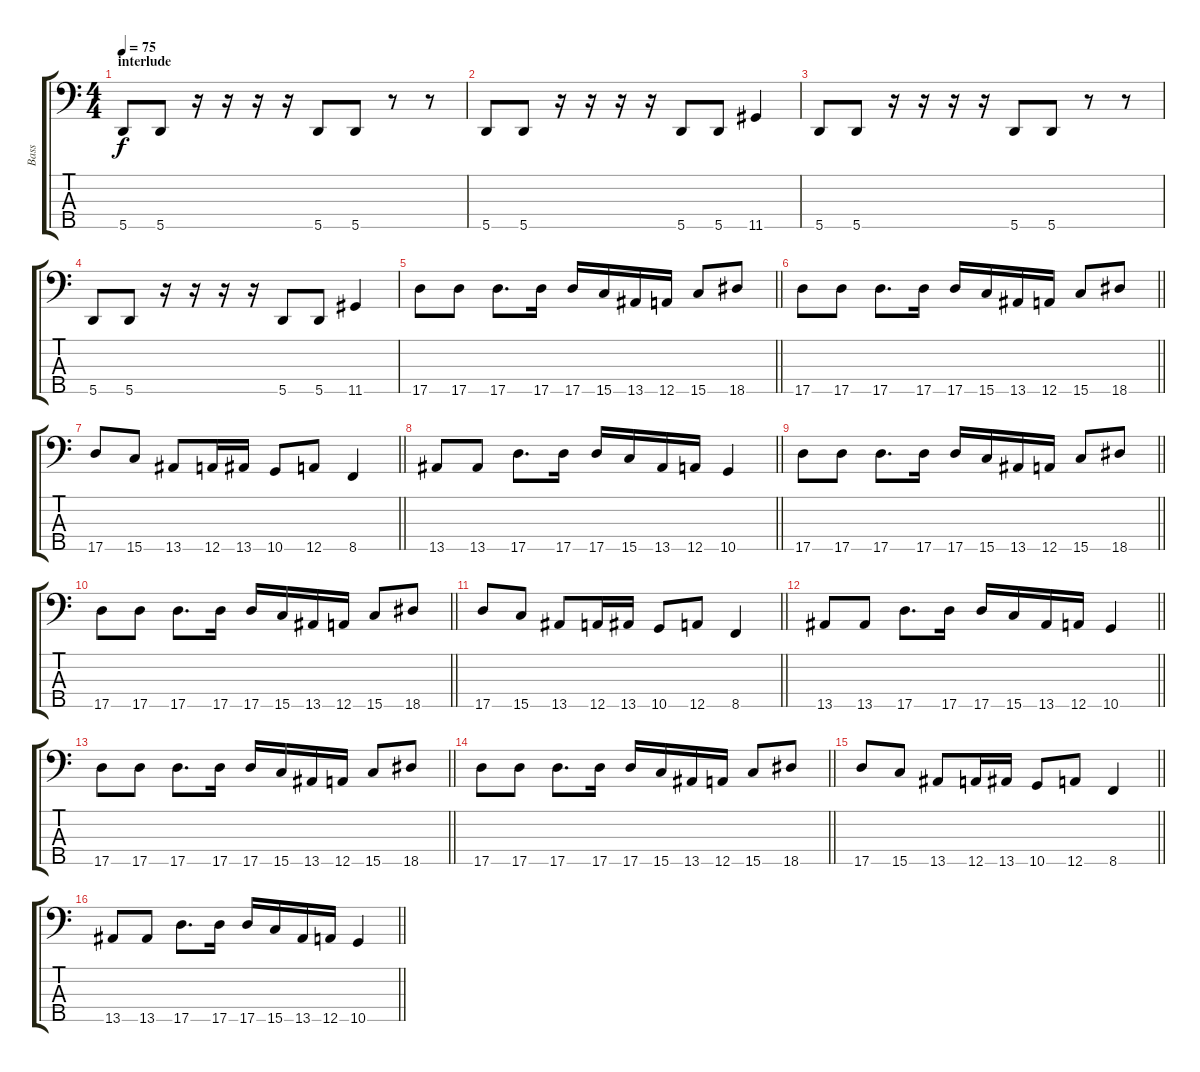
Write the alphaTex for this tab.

\track ("Bass" "Bass") {instrument electricbassfinger}
\staff {score tabs}
\tuning (F2 C2 G1 D1 A0) {hide}
\ts (4 4)
\section ("" "interlude")
\tempo 75
\clef f4
\ks c
5.5.8{dy f} 5.5.8 r.16 r.16 r.16 r.16 5.5.8 5.5.8 r.8 r.8 |
5.5.8 5.5.8 r.16 r.16 r.16 r.16 5.5.8 5.5.8 11.5.4 |
5.5.8 5.5.8 r.16 r.16 r.16 r.16 5.5.8 5.5.8 r.8 r.8 |
5.5.8 5.5.8 r.16 r.16 r.16 r.16 5.5.8 5.5.8 11.5.4 |
\barLineRight lightlight
17.5.8 17.5.8 17.5.8{d} 17.5.16 17.5.16 15.5.16 13.5.16 12.5.16 15.5.8 18.5.8 |
\barLineRight lightlight
17.5.8 17.5.8 17.5.8{d} 17.5.16 17.5.16 15.5.16 13.5.16 12.5.16 15.5.8 18.5.8 |
\barLineRight lightlight
17.5.8 15.5.8 13.5.8 12.5.16 13.5.16 10.5.8 12.5.8 8.5.4 |
\barLineRight lightlight
13.5.8 13.5.8 17.5.8{d} 17.5.16 17.5.16 15.5.16 13.5.16 12.5.16 10.5.4 |
\barLineRight lightlight
17.5.8 17.5.8 17.5.8{d} 17.5.16 17.5.16 15.5.16 13.5.16 12.5.16 15.5.8 18.5.8 |
\barLineRight lightlight
17.5.8 17.5.8 17.5.8{d} 17.5.16 17.5.16 15.5.16 13.5.16 12.5.16 15.5.8 18.5.8 |
\barLineRight lightlight
17.5.8 15.5.8 13.5.8 12.5.16 13.5.16 10.5.8 12.5.8 8.5.4 |
\barLineRight lightlight
13.5.8 13.5.8 17.5.8{d} 17.5.16 17.5.16 15.5.16 13.5.16 12.5.16 10.5.4 |
\barLineRight lightlight
17.5.8 17.5.8 17.5.8{d} 17.5.16 17.5.16 15.5.16 13.5.16 12.5.16 15.5.8 18.5.8 |
\barLineRight lightlight
17.5.8 17.5.8 17.5.8{d} 17.5.16 17.5.16 15.5.16 13.5.16 12.5.16 15.5.8 18.5.8 |
\barLineRight lightlight
17.5.8 15.5.8 13.5.8 12.5.16 13.5.16 10.5.8 12.5.8 8.5.4 |
\barLineRight lightlight
13.5.8 13.5.8 17.5.8{d} 17.5.16 17.5.16 15.5.16 13.5.16 12.5.16 10.5.4
